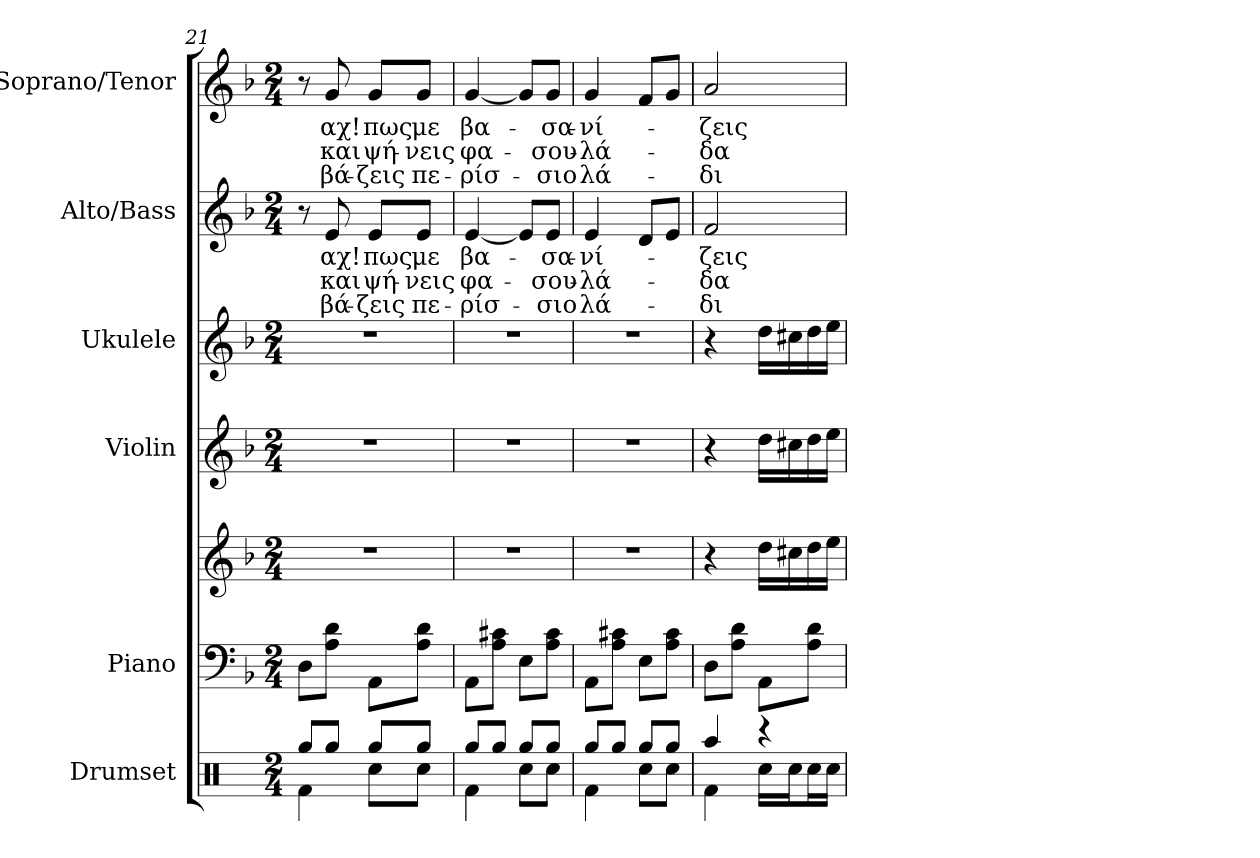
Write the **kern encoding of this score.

**kern	**kern	**kern	**kern	**kern	**kern	**text	**text	**text	**kern	**text	**text	**text
*part6	*part5	*part5	*part4	*part3	*part2	*part2	*part2	*part2	*part1	*part1	*part1	*part1
*staff7	*staff6	*staff5	*staff4	*staff3	*staff2	*staff2	*staff2	*staff2	*staff1	*staff1	*staff1	*staff1
*I"Drumset	*I"Piano	*	*I"Violin	*I"Ukulele	*I"Alto/Bass	*	*	*	*I"Soprano/Tenor	*	*	*
*I'D. Set	*I'Pno	*	*I'Vln.	*I'Uk.	*I'A/B	*	*	*	*I'S/T	*	*	*
!!LO:LB:g=z
*clefX	*clefF4	*clefG2	*clefG2	*clefG2	*clefG2	*	*	*	*clefG2	*	*	*
*k[]	*k[b-]	*k[b-]	*k[b-]	*k[b-]	*k[b-]	*	*	*	*k[b-]	*	*	*
*M2/4	*M2/4	*M2/4	*M2/4	*M2/4	*M2/4	*	*	*	*M2/4	*	*	*
=21	=21	=21	=21	=21	=21	=21	=21	=21	=21	=21	=21	=21
*^	*	*	*	*	*	*	*	*	*	*	*	*
8Rgg/L	4Rf\	8D\L	2r	2r	2r	8r	.	.	.	8r	.	.	.
!	!	!	!	!	!	!	!LO:LY:b	!LO:LY:b	!LO:LY:b	!	!LO:LY:b	!LO:LY:b	!LO:LY:b
8Rgg/J	.	8A\ 8d\J	.	.	.	8e/	αχ!	και	βά-	8g/	αχ!	και	βά-
!	!	!	!	!	!	!	!LO:LY:b	!LO:LY:b	!LO:LY:b	!	!LO:LY:b	!LO:LY:b	!LO:LY:b
8Rgg/L	8Rcc\L	8AA\L	.	.	.	8e/L	πως	ψή-	-ζεις	8g/L	πως	ψή-	-ζεις
!	!	!	!	!	!	!	!LO:LY:b	!LO:LY:b	!LO:LY:b	!	!LO:LY:b	!LO:LY:b	!LO:LY:b
8Rgg/J	8Rcc\J	8A\ 8d\J	.	.	.	8e/J	με	-νεις	πε-	8g/J	με	-νεις	πε-
=22	=22	=22	=22	=22	=22	=22	=22	=22	=22	=22	=22	=22	=22
!	!	!	!	!	!	!	!LO:LY:b	!LO:LY:b	!LO:LY:b	!	!LO:LY:b	!LO:LY:b	!LO:LY:b
8Rgg/L	4Rf\	8AA\L	2r	2r	2r	[4e/	βα-	φα-	-ρίσ-	[4g/	βα-	φα-	-ρίσ-
8Rgg/J	.	8A\ 8c#X\J	.	.	.	.	.	.	.	.	.	.	.
8Rgg/L	8Rcc\L	8E\L	.	.	.	8e/L]	.	.	.	8g/L]	.	.	.
!	!	!	!	!	!	!	!LO:LY:b	!LO:LY:b	!LO:LY:b	!	!LO:LY:b	!LO:LY:b	!LO:LY:b
8Rgg/J	8Rcc\J	8A\ 8c#\J	.	.	.	8e/J	-σα-	-σου-	-σιο	8g/J	-σα-	-σου-	-σιο
=23	=23	=23	=23	=23	=23	=23	=23	=23	=23	=23	=23	=23	=23
!	!	!	!	!	!	!	!LO:LY:b	!LO:LY:b	!LO:LY:b	!	!LO:LY:b	!LO:LY:b	!LO:LY:b
8Rgg/L	4Rf\	8AA\L	2r	2r	2r	4e/	-νί-	-λά-	λά-	4g/	-νί-	-λά-	λά-
8Rgg/J	.	8A\ 8c#X\J	.	.	.	.	.	.	.	.	.	.	.
8Rgg/L	8Rcc\L	8E\L	.	.	.	8d/L	.	.	.	8f/L	.	.	.
8Rgg/J	8Rcc\J	8A\ 8c#\J	.	.	.	8e/J	.	.	.	8g/J	.	.	.
=24	=24	=24	=24	=24	=24	=24	=24	=24	=24	=24	=24	=24	=24
!	!	!	!	!	!	!	!LO:LY:b	!LO:LY:b	!LO:LY:b	!	!LO:LY:b	!LO:LY:b	!LO:LY:b
4Raa/	4Rf\	8D\L	4r	4r	4r	2f/	-ζεις	-δα	-δι	2a/	-ζεις	-δα	-δι
.	.	8A\ 8d\J	.	.	.	.	.	.	.	.	.	.	.
4r	16Rcc\LL	8AA\L	16dd\LL	16dd\LL	16dd\LL	.	.	.	.	.	.	.	.
.	16Rcc\J	.	16cc#X\	16cc#X\	16cc#X\	.	.	.	.	.	.	.	.
.	16Rcc\L	8A\ 8d\J	16dd\	16dd\	16dd\	.	.	.	.	.	.	.	.
.	16Rcc\JJ	.	16ee\JJ	16ee\JJ	16ee\JJ	.	.	.	.	.	.	.	.
*v	*v	*	*	*	*	*	*	*	*	*	*	*	*
=	=	=	=	=	=	=	=	=	=	=	=	=
*-	*-	*-	*-	*-	*-	*-	*-	*-	*-	*-	*-	*-
